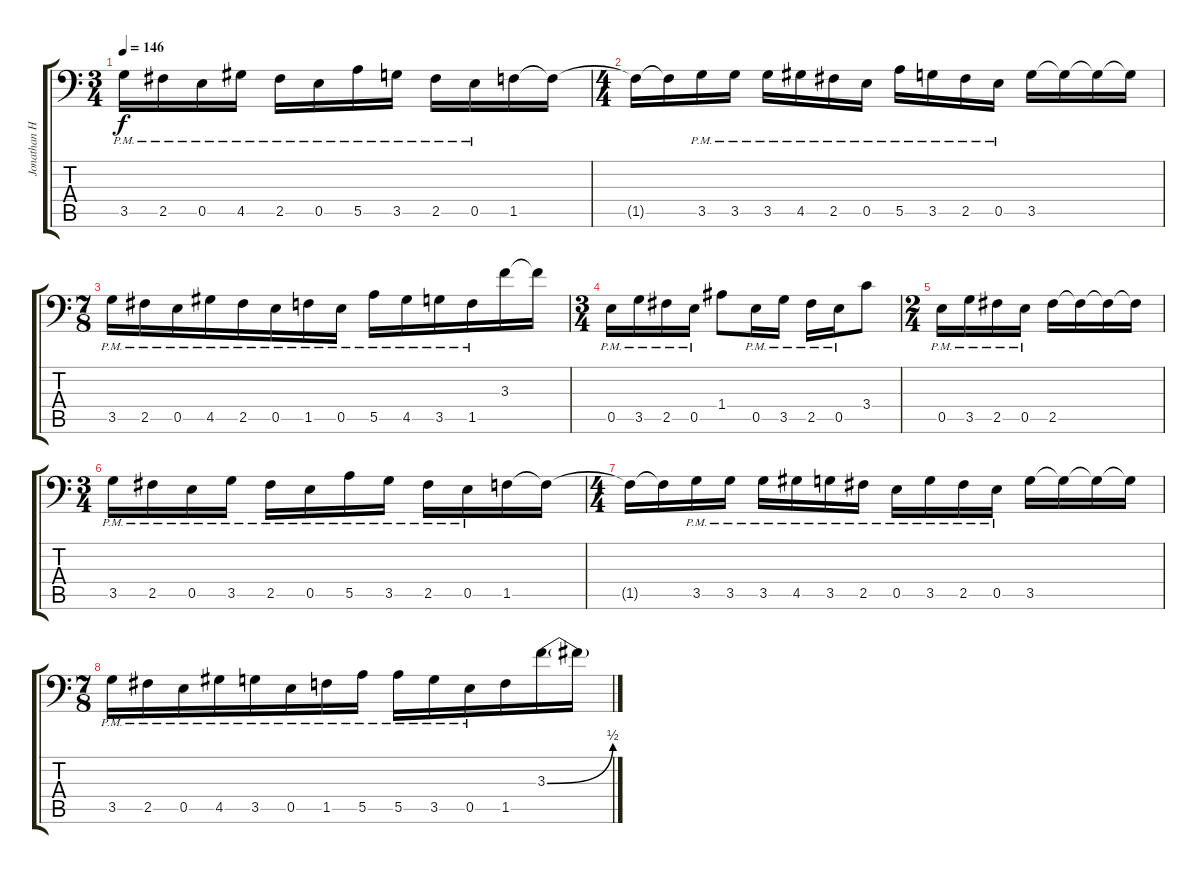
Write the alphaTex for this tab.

\track ("Jonathan Heuer" "Jonathan H") {instrument overdrivenguitar}
\staff {score tabs}
\tuning (B3 Gb3 D3 A2 E2 A1) {hide}
\ts (3 4)
\tempo 146
\clef f4
\ks c
3.5{pm}.16{dy f} 2.5{pm}.16 0.5{pm}.16 4.5{pm}.16 2.5{pm}.16 0.5{pm}.16 5.5{pm}.16 3.5{pm}.16 2.5{pm}.16 0.5{pm}.16 1.5.16 1.5{t}.16 |
\ts (4 4)
1.5{t}.16 1.5{t}.16 3.5{pm}.16 3.5{pm}.16 3.5{pm}.16 4.5{pm}.16 2.5{pm}.16 0.5{pm}.16 5.5{pm}.16 3.5{pm}.16 2.5{pm}.16 0.5{pm}.16 3.5.16 3.5{t}.16 3.5{t}.16 3.5{t}.16 |
\ts (7 8)
3.5{pm}.16 2.5{pm}.16 0.5{pm}.16 4.5{pm}.16 2.5{pm}.16 0.5{pm}.16 1.5{pm}.16 0.5{pm}.16 5.5{pm}.16 4.5{pm}.16 3.5{pm}.16 1.5{pm}.16 3.3.16 3.3{t}.16 |
\ts (3 4)
0.5{pm}.16 3.5{pm}.16 2.5{pm}.16 0.5{pm}.16 1.4.8 0.5{pm}.16 3.5{pm}.16 2.5{pm}.16 0.5{pm}.16 3.4.8 |
\ts (2 4)
0.5{pm}.16 3.5{pm}.16 2.5{pm}.16 0.5{pm}.16 2.5.16 2.5{t}.16 2.5{t}.16 2.5{t}.16 |
\ts (3 4)
3.5{pm}.16 2.5{pm}.16 0.5{pm}.16 3.5{pm}.16 2.5{pm}.16 0.5{pm}.16 5.5{pm}.16 3.5{pm}.16 2.5{pm}.16 0.5{pm}.16 1.5.16 1.5{t}.16 |
\ts (4 4)
1.5{t}.16 1.5{t}.16 3.5{pm}.16 3.5{pm}.16 3.5{pm}.16 4.5{pm}.16 3.5{pm}.16 2.5{pm}.16 0.5{pm}.16 3.5{pm}.16 2.5{pm}.16 0.5{pm}.16 3.5.16 3.5{t}.16 3.5{t}.16 3.5{t}.16 |
\ts (7 8)
3.5{pm}.16 2.5{pm}.16 0.5{pm}.16 4.5{pm}.16 3.5{pm}.16 0.5{pm}.16 1.5{pm}.16 5.5{pm}.16 5.5{pm}.16 3.5{pm}.16 0.5{pm}.16 1.5.16 3.3{be (bend 0 0 60 2)}.16 3.3{t}.16
